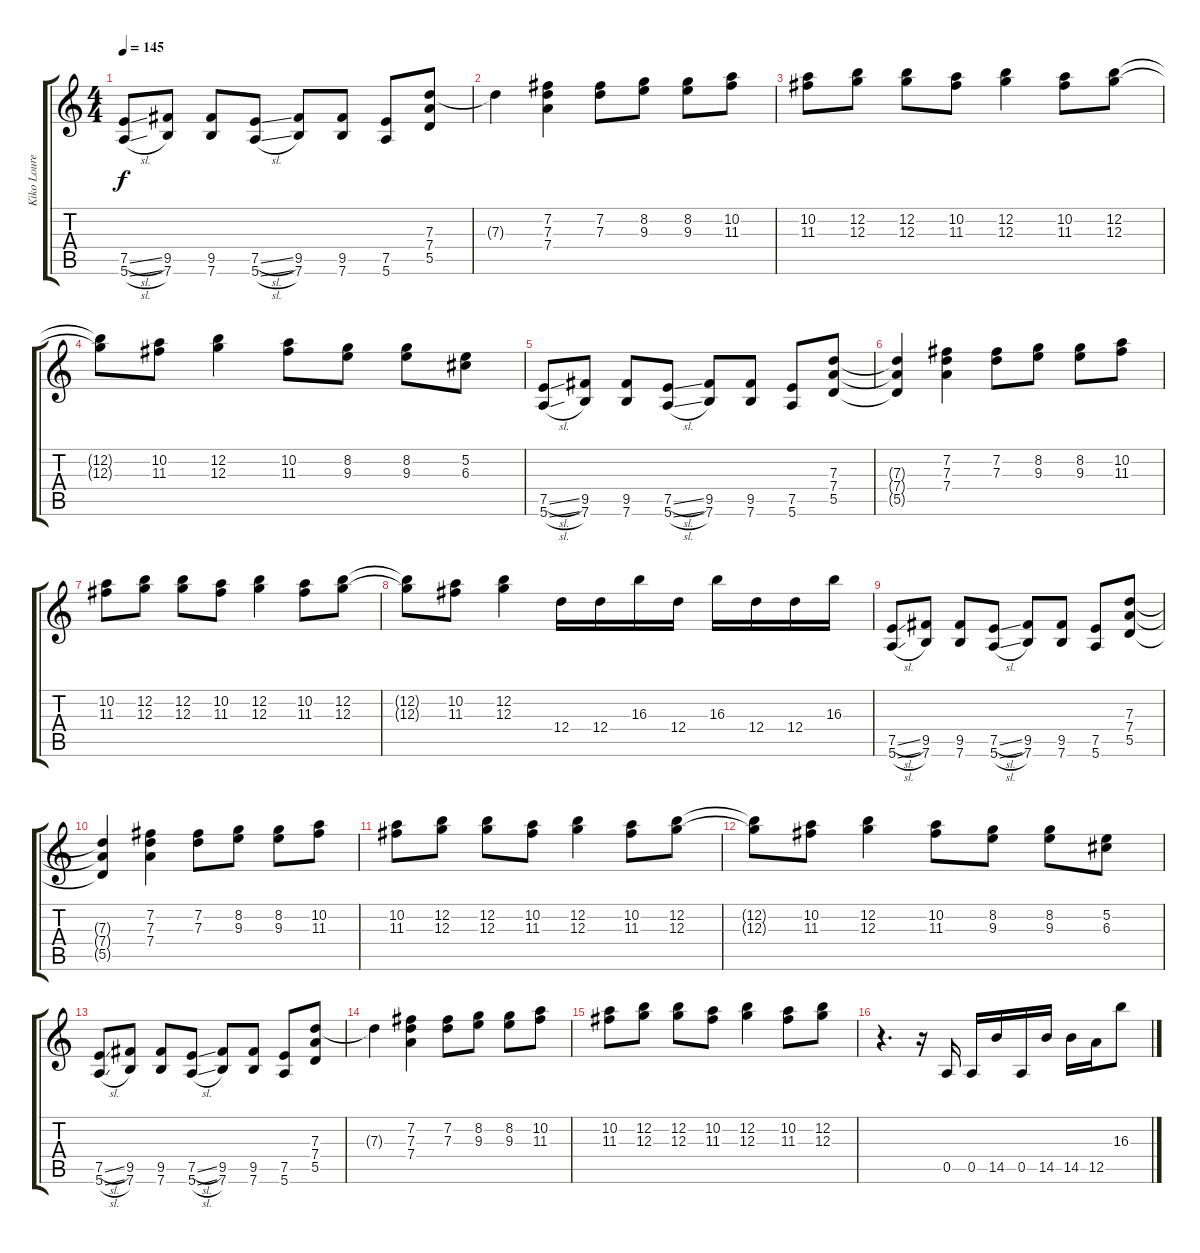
\track ("Kiko Loureiro" "Kiko Loure") {instrument distortionguitar}
\staff {score tabs}
\tuning (E4 B3 G3 D3 A2 E2) {hide}
\ts (4 4)
\tempo 145
\clef g2
\ks c
(7.5{sl} 5.6{sl}).8{dy f} (9.5 7.6).8 (9.5 7.6).8 (7.5{sl} 5.6{sl}).8 (9.5 7.6).8 (9.5 7.6).8 (7.5 5.6).8 (7.3 7.4 5.5).8 |
7.3{t}.4 (7.2 7.3 7.4).4 (7.2 7.3).8 (8.2 9.3).8 (8.2 9.3).8 (10.2 11.3).8 |
(10.2 11.3).8 (12.2 12.3).8 (12.2 12.3).8 (10.2 11.3).8 (12.2 12.3).4 (10.2 11.3).8 (12.2 12.3).8 |
(12.2{t} 12.3{t}).8 (10.2 11.3).8 (12.2 12.3).4 (10.2 11.3).8 (8.2 9.3).8 (8.2 9.3).8 (5.2 6.3).8 |
(7.5{sl} 5.6{sl}).8 (9.5 7.6).8 (9.5 7.6).8 (7.5{sl} 5.6{sl}).8 (9.5 7.6).8 (9.5 7.6).8 (7.5 5.6).8 (7.3 7.4 5.5).8 |
(7.3{t} 7.4{t} 5.5{t}).4 (7.2 7.3 7.4).4 (7.2 7.3).8 (8.2 9.3).8 (8.2 9.3).8 (10.2 11.3).8 |
(10.2 11.3).8 (12.2 12.3).8 (12.2 12.3).8 (10.2 11.3).8 (12.2 12.3).4 (10.2 11.3).8 (12.2 12.3).8 |
(12.2{t} 12.3{t}).8 (10.2 11.3).8 (12.2 12.3).4 12.4.16 12.4.16 16.3.16 12.4.16 16.3.16 12.4.16 12.4.16 16.3.16 |
(7.5{sl} 5.6{sl}).8 (9.5 7.6).8 (9.5 7.6).8 (7.5{sl} 5.6{sl}).8 (9.5 7.6).8 (9.5 7.6).8 (7.5 5.6).8 (7.3 7.4 5.5).8 |
(7.3{t} 7.4{t} 5.5{t}).4 (7.2 7.3 7.4).4 (7.2 7.3).8 (8.2 9.3).8 (8.2 9.3).8 (10.2 11.3).8 |
(10.2 11.3).8 (12.2 12.3).8 (12.2 12.3).8 (10.2 11.3).8 (12.2 12.3).4 (10.2 11.3).8 (12.2 12.3).8 |
(12.2{t} 12.3{t}).8 (10.2 11.3).8 (12.2 12.3).4 (10.2 11.3).8 (8.2 9.3).8 (8.2 9.3).8 (5.2 6.3).8 |
(7.5{sl} 5.6{sl}).8 (9.5 7.6).8 (9.5 7.6).8 (7.5{sl} 5.6{sl}).8 (9.5 7.6).8 (9.5 7.6).8 (7.5 5.6).8 (7.3 7.4 5.5).8 |
7.3{t}.4 (7.2 7.3 7.4).4 (7.2 7.3).8 (8.2 9.3).8 (8.2 9.3).8 (10.2 11.3).8 |
(10.2 11.3).8 (12.2 12.3).8 (12.2 12.3).8 (10.2 11.3).8 (12.2 12.3).4 (10.2 11.3).8 (12.2 12.3).8 |
r.4{d} r.16 0.5.16 0.5.16 14.5.16 0.5.16 14.5.16 14.5.16 12.5.16 16.3.8
